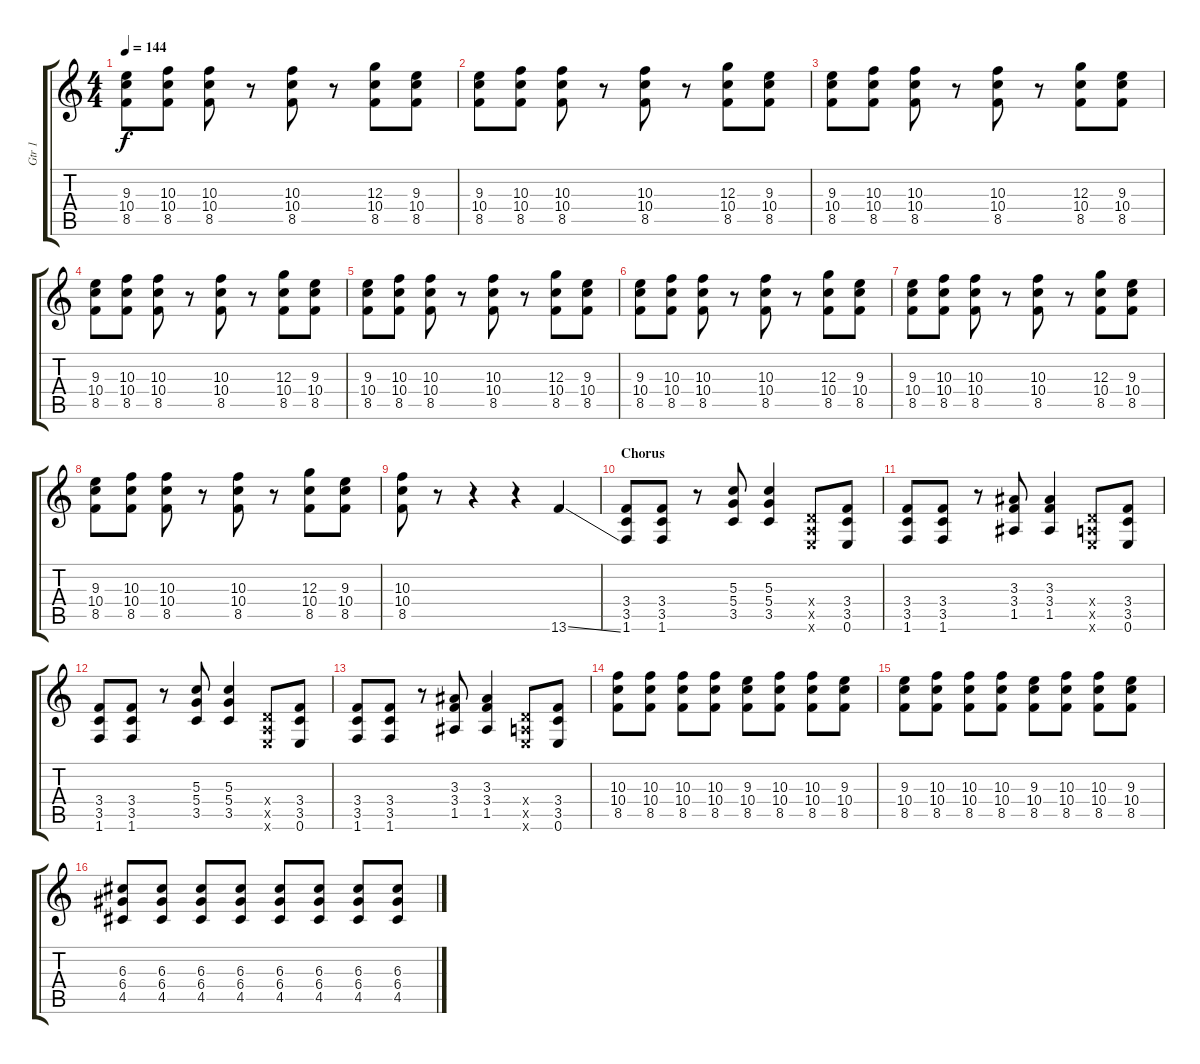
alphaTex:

\track ("Gtr 1" "Gtr 1") {instrument distortionguitar}
\staff {score tabs}
\tuning (E4 B3 G3 D3 A2 E2) {hide}
\ts (4 4)
\tempo 144
\clef g2
\ks c
(9.3 10.4 8.5).8{dy f} (10.3 10.4 8.5).8 (10.3 10.4 8.5).8 r.8 (10.3 10.4 8.5).8 r.8 (12.3 10.4 8.5).8 (9.3 10.4 8.5).8 |
(9.3 10.4 8.5).8 (10.3 10.4 8.5).8 (10.3 10.4 8.5).8 r.8 (10.3 10.4 8.5).8 r.8 (12.3 10.4 8.5).8 (9.3 10.4 8.5).8 |
(9.3 10.4 8.5).8 (10.3 10.4 8.5).8 (10.3 10.4 8.5).8 r.8 (10.3 10.4 8.5).8 r.8 (12.3 10.4 8.5).8 (9.3 10.4 8.5).8 |
(9.3 10.4 8.5).8 (10.3 10.4 8.5).8 (10.3 10.4 8.5).8 r.8 (10.3 10.4 8.5).8 r.8 (12.3 10.4 8.5).8 (9.3 10.4 8.5).8 |
(9.3 10.4 8.5).8 (10.3 10.4 8.5).8 (10.3 10.4 8.5).8 r.8 (10.3 10.4 8.5).8 r.8 (12.3 10.4 8.5).8 (9.3 10.4 8.5).8 |
(9.3 10.4 8.5).8 (10.3 10.4 8.5).8 (10.3 10.4 8.5).8 r.8 (10.3 10.4 8.5).8 r.8 (12.3 10.4 8.5).8 (9.3 10.4 8.5).8 |
(9.3 10.4 8.5).8 (10.3 10.4 8.5).8 (10.3 10.4 8.5).8 r.8 (10.3 10.4 8.5).8 r.8 (12.3 10.4 8.5).8 (9.3 10.4 8.5).8 |
(9.3 10.4 8.5).8 (10.3 10.4 8.5).8 (10.3 10.4 8.5).8 r.8 (10.3 10.4 8.5).8 r.8 (12.3 10.4 8.5).8 (9.3 10.4 8.5).8 |
(10.3 10.4 8.5).8 r.8 r.4 r.4 13.6{ss}.4 |
\section ("" "Chorus")
(3.4 3.5 1.6).8 (3.4 3.5 1.6).8 r.8 (5.3 5.4 3.5).8 (5.3 5.4 3.5).4 (0.4{x} 0.5{x} 0.6{x}).8 (3.4 3.5 0.6).8 |
(3.4 3.5 1.6).8 (3.4 3.5 1.6).8 r.8 (3.3 3.4 1.5).8 (3.3 3.4 1.5).4 (0.4{x} 0.5{x} 0.6{x}).8 (3.4 3.5 0.6).8 |
(3.4 3.5 1.6).8 (3.4 3.5 1.6).8 r.8 (5.3 5.4 3.5).8 (5.3 5.4 3.5).4 (0.4{x} 0.5{x} 0.6{x}).8 (3.4 3.5 0.6).8 |
(3.4 3.5 1.6).8 (3.4 3.5 1.6).8 r.8 (3.3 3.4 1.5).8 (3.3 3.4 1.5).4 (0.4{x} 0.5{x} 0.6{x}).8 (3.4 3.5 0.6).8 |
(10.3 10.4 8.5).8 (10.3 10.4 8.5).8 (10.3 10.4 8.5).8 (10.3 10.4 8.5).8 (9.3 10.4 8.5).8 (10.3 10.4 8.5).8 (10.3 10.4 8.5).8 (9.3 10.4 8.5).8 |
(9.3 10.4 8.5).8 (10.3 10.4 8.5).8 (10.3 10.4 8.5).8 (10.3 10.4 8.5).8 (9.3 10.4 8.5).8 (10.3 10.4 8.5).8 (10.3 10.4 8.5).8 (9.3 10.4 8.5).8 |
(6.3 6.4 4.5).8 (6.3 6.4 4.5).8 (6.3 6.4 4.5).8 (6.3 6.4 4.5).8 (6.3 6.4 4.5).8 (6.3 6.4 4.5).8 (6.3 6.4 4.5).8 (6.3 6.4 4.5).8
